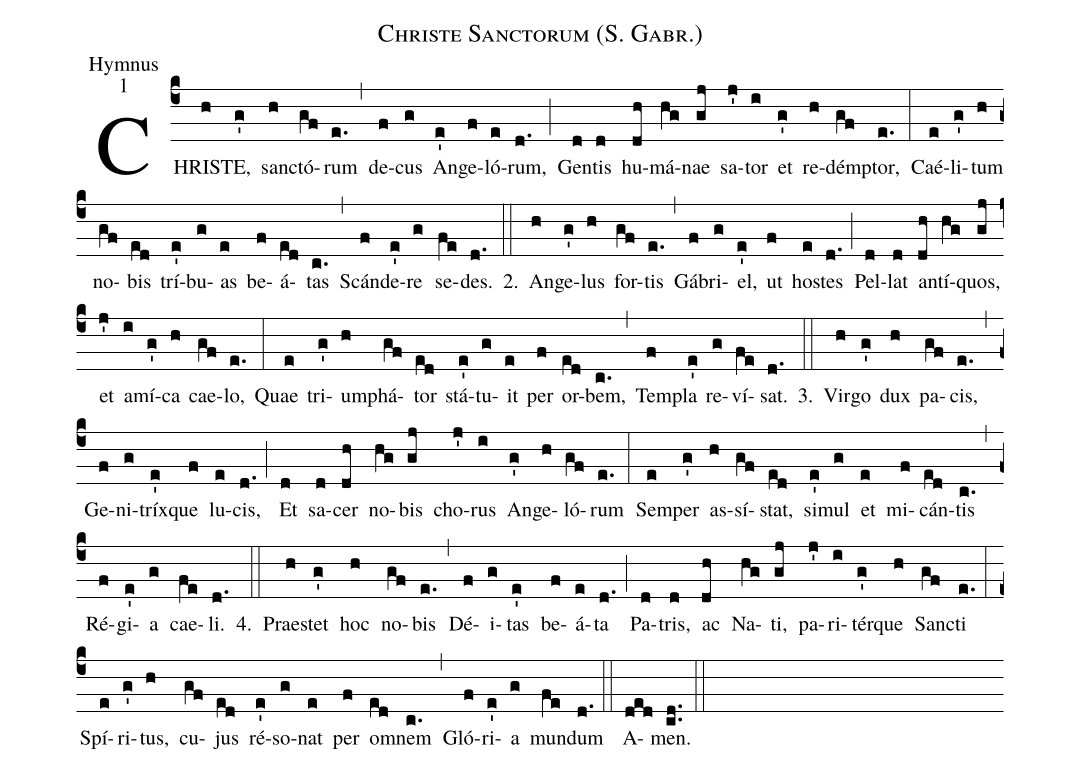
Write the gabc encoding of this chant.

name:Christe Sanctorum (S. Gabr.);
office-part:Hymnus;
mode:1;
%%
(c4) CHRI(h)STE,(g') san(h)ctó(gf)rum(e.) (,) de(f)cus(g) An(e')ge(f)ló(e)rum,(d.) (;) Gen(d)tis(d) hu(dh)má(hg)nae(gj) sa(j')tor(i) et(g') re(h)démp(gf)tor,(e.) (:) Caé(e)li(g')tum(h) no(gf)bis(ed) trí(e')bu(g)as(e) be(f)á(ed)tas(c.) (,) Scán(f)de(e')re(g) se(fe)des.(d.) 2.(::) An(h)ge(g')lus(h) for(gf)tis(e.) (,) Gá(f)bri(g)el,(e') ut(f) ho(e)stes(d.) (;) Pel(d)lat(d) an(dh)tí(hg)quos,(gj) et(j') a(i)mí(g')ca(h) cae(gf)lo,(e.) (:) Quae(e) tri(g')um(h)phá(gf)tor(ed) stá(e')tu(g)it(e) per(f) or(ed)bem,(c.) (,) Tem(f)pla(e') re(g)ví(fe)sat.(d.) 3.(::) Vir(h)go(g') dux(h) pa(gf)cis,(e.) (,) Ge(f)ni(g)tríx(e')que(f) lu(e)cis,(d.) (;) Et(d) sa(d)cer(dh) no(hg)bis(gj) cho(j')rus(i) An(g')ge(h)ló(gf)rum(e.) (:) Sem(e)per(g') as(h)sí(gf)stat,(ed) si(e')mul(g) et(e) mi(f)cán(ed)tis(c.) (,) Ré(f)gi(e')a(g) cae(fe)li.(d.) 4.(::) Prae(h)stet(g') hoc(h) no(gf)bis(e.) (,) Dé(f)i(g)tas(e') be(f)á(e)ta(d.) (;) Pa(d)tris,(d) ac(dh) Na(hg)ti,(gj) pa(j')ri(i)tér(g')que(h) San(gf)cti(e.) (:) Spí(e)ri(g')tus,(h) cu(gf)jus(ed) ré(e')so(g)nat(e) per(f) o(ed)mnem(c.) (,) Gló(f)ri(e')a(g) mun(fe)dum(d.) (::) A(ded)men.(cd..) (::)
